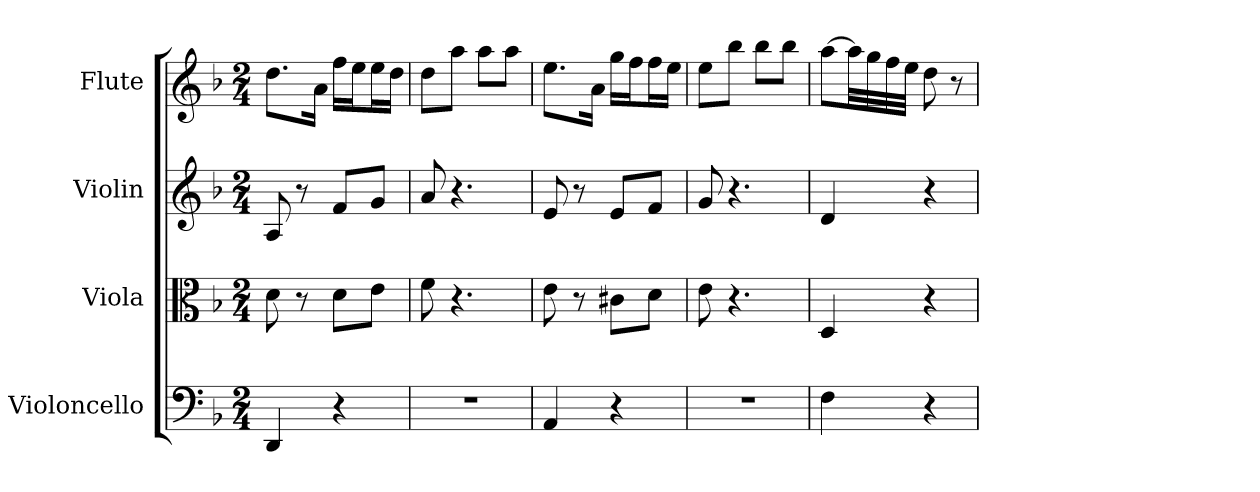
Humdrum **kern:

**kern	**kern	**kern	**kern
*part4	*part3	*part2	*part1
*staff4	*staff3	*staff2	*staff1
*I"Violoncello	*I"Viola	*I"Violin	*I"Flute
*I'Vc	*I'Vla	*I'Vln	*I'Fl
*clefF4	*clefC3	*	*
*k[b-]	*k[b-]	*k[b-]	*k[b-]
*d:	*d:	*d:	*d:
*M2/4	*M2/4	*M2/4	*M2/4
*MM92	*MM92	*MM92	*MM92
=	=	=	=
4DD	8d	8A	8.ddL
.	8r	8r	.
.	.	.	16aJk
4r	8d\L	8fL	16ffLL
.	.	.	16eeJ
.	8e\J	8gJ	16eeL
.	.	.	16ddJJ
=2	=2	=2	=2
2r	8f	8a	8ddL
.	4.r	4.r	8aaJ
.	.	.	8aaL
.	.	.	8aaJ
=3	=3	=3	=3
4AA	8e	8e	8.eeL
.	8r	8r	.
.	.	.	16aJk
4r	8c#X\L	8eL	16ggLL
.	.	.	16ffJ
.	8d\J	8fJ	16ffL
.	.	.	16eeJJ
=4	=4	=4	=4
2r	8e	8g	8eeL
.	4.r	4.r	8bb-J
.	.	.	8bb-L
.	.	.	8bb-J
=5	=5	=5	=5
4F	4D	4d	[8aaL
.	.	.	32aaLL]
.	.	.	32gg
.	.	.	32ff
.	.	.	32eeJJJ
4r	4r	4r	8dd
.	.	.	8r
=	=	=	=
*-	*-	*-	*-
